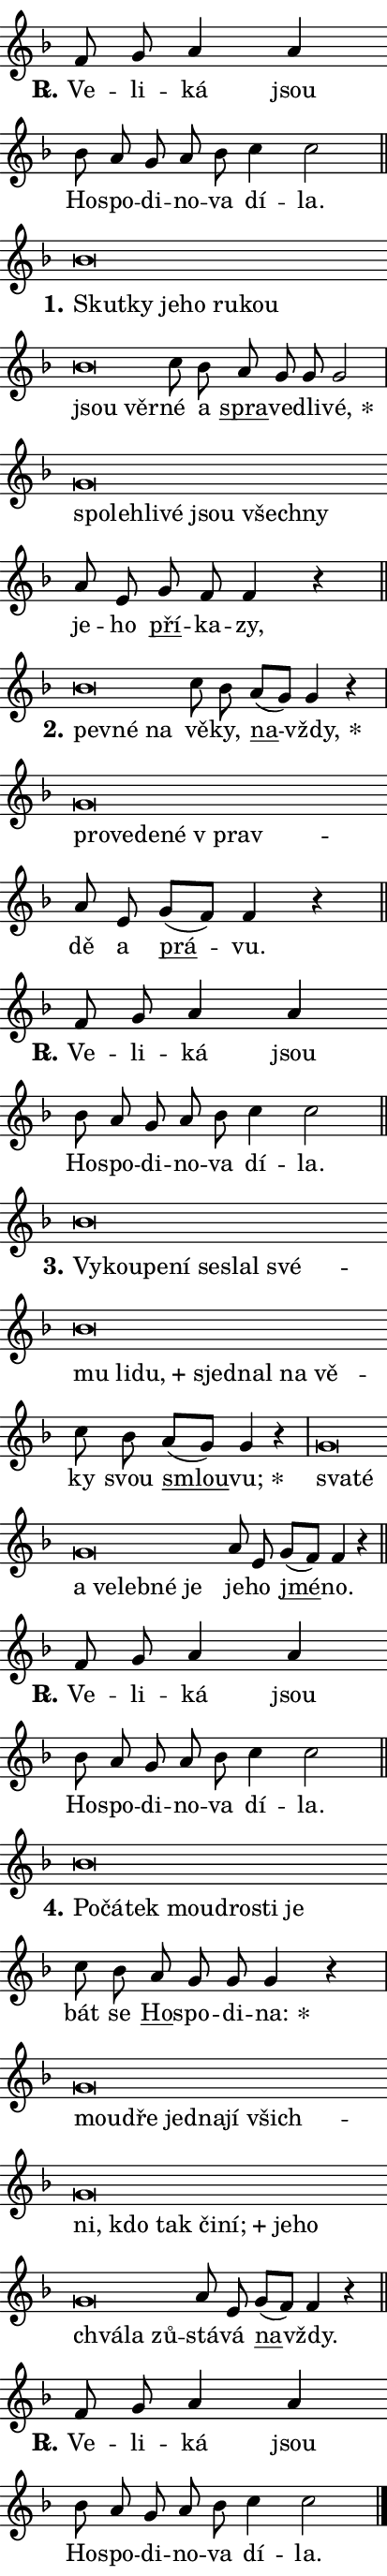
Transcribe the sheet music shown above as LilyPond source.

\version "2.24.0"
\header { tagline = "" }
\paper {
  indent = 0\cm
  top-margin = 0\cm
  right-margin = 0\cm
  bottom-margin = 0\cm
  left-margin = 0\cm
  paper-width = 7\cm
  page-breaking = #ly:one-page-breaking
  system-system-spacing.basic-distance = #11
  score-system-spacing.basic-distance = #11
  ragged-last = ##f
}


%% Author: Thomas Morley
%% https://lists.gnu.org/archive/html/lilypond-user/2020-05/msg00002.html
#(define (line-position grob)
"Returns position of @var[grob} in current system:
   @code{'start}, if at first time-step
   @code{'end}, if at last time-step
   @code{'middle} otherwise
"
  (let* ((col (ly:item-get-column grob))
         (ln (ly:grob-object col 'left-neighbor))
         (rn (ly:grob-object col 'right-neighbor))
         (col-to-check-left (if (ly:grob? ln) ln col))
         (col-to-check-right (if (ly:grob? rn) rn col))
         (break-dir-left
           (and
             (ly:grob-property col-to-check-left 'non-musical #f)
             (ly:item-break-dir col-to-check-left)))
         (break-dir-right
           (and
             (ly:grob-property col-to-check-right 'non-musical #f)
             (ly:item-break-dir col-to-check-right))))
        (cond ((eqv? 1 break-dir-left) 'start)
              ((eqv? -1 break-dir-right) 'end)
              (else 'middle))))

#(define (tranparent-at-line-position vctor)
  (lambda (grob)
  "Relying on @code{line-position} select the relevant enry from @var{vctor}.
Used to determine transparency,"
    (case (line-position grob)
      ((end) (not (vector-ref vctor 0)))
      ((middle) (not (vector-ref vctor 1)))
      ((start) (not (vector-ref vctor 2))))))

noteHeadBreakVisibility =
#(define-music-function (break-visibility)(vector?)
"Makes @code{NoteHead}s transparent relying on @var{break-visibility}"
#{
  \override NoteHead.transparent =
    #(tranparent-at-line-position break-visibility)
#})

#(define delete-ledgers-for-transparent-note-heads
  (lambda (grob)
    "Reads whether a @code{NoteHead} is transparent.
If so this @code{NoteHead} is removed from @code{'note-heads} from
@var{grob}, which is supposed to be @code{LedgerLineSpanner}.
As a result ledgers are not printed for this @code{NoteHead}"
    (let* ((nhds-array (ly:grob-object grob 'note-heads))
           (nhds-list
             (if (ly:grob-array? nhds-array)
                 (ly:grob-array->list nhds-array)
                 '()))
           ;; Relies on the transparent-property being done before
           ;; Staff.LedgerLineSpanner.after-line-breaking is executed.
           ;; This is fragile ...
           (to-keep
             (remove
               (lambda (nhd)
                 (ly:grob-property nhd 'transparent #f))
               nhds-list)))
      ;; TODO find a better method to iterate over grob-arrays, similiar
      ;; to filter/remove etc for lists
      ;; For now rebuilt from scratch
      (set! (ly:grob-object grob 'note-heads)  '())
      (for-each
        (lambda (nhd)
          (ly:pointer-group-interface::add-grob grob 'note-heads nhd))
        to-keep))))

hideNotes = {
  \noteHeadBreakVisibility #begin-of-line-visible
}
unHideNotes = {
  \noteHeadBreakVisibility #all-visible
}

% work-around for resetting accidentals
% https://lilypond.org/doc/v2.23/Documentation/notation/displaying-rhythms#unmetered-music
cadenzaMeasure = {
  \cadenzaOff
  \partial 1024 s1024
  \cadenzaOn
}

#(define-markup-command (accent layout props text) (markup?)
  "Underline accented syllable"
  (interpret-markup layout props
    #{\markup \override #'(offset . 4.3) \underline { #text }#}))

responsum = \markup \concat {
  "R" \hspace #-1.05 \path #0.1 #'((moveto 0 0.07) (lineto 0.9 0.8)) \hspace #0.05 "."
}

\layout {
    \context {
        \Staff
        \remove "Time_signature_engraver"
        \override LedgerLineSpanner.after-line-breaking = #delete-ledgers-for-transparent-note-heads
    }
    \context {
        \Voice {
            \override NoteHead.output-attributes = #'((class . "notehead"))
            \override Hairpin.height = #0.55
        }
    }
    \context {
        \Lyrics {
            \override StanzaNumber.output-attributes = #'((class . "stanzanumber"))
            \override LyricSpace.minimum-distance = #0.9
            \override LyricText.font-name = #"TeX Gyre Schola"
            \override LyricText.font-size = 1
            \override StanzaNumber.font-name = #"TeX Gyre Schola Bold"
            \override StanzaNumber.font-size = 1
        }
    }
}

% magnetic-lyrics.ily
%
%   written by
%     Jean Abou Samra <jean@abou-samra.fr>
%     Werner Lemberg <wl@gnu.org>
%
%   adapted by
%     Jiri Hon <jiri.hon@gmail.com>
%
% Version 2022-Apr-15

% https://www.mail-archive.com/lilypond-user@gnu.org/msg149350.html

#(define (Left_hyphen_pointer_engraver context)
   "Collect syllable-hyphen-syllable occurrences in lyrics and store
them in properties.  This engraver only looks to the left.  For
example, if the lyrics input is @code{foo -- bar}, it does the
following.

@itemize @bullet
@item
Set the @code{text} property of the @code{LyricHyphen} grob between
@q{foo} and @q{bar} to @code{foo}.

@item
Set the @code{left-hyphen} property of the @code{LyricText} grob with
text @q{foo} to the @code{LyricHyphen} grob between @q{foo} and
@q{bar}.
@end itemize

Use this auxiliary engraver in combination with the
@code{lyric-@/text::@/apply-@/magnetic-@/offset!} hook."
   (let ((hyphen #f)
         (text #f))
     (make-engraver
      (acknowledgers
       ((lyric-syllable-interface engraver grob source-engraver)
        (set! text grob)))
      (end-acknowledgers
       ((lyric-hyphen-interface engraver grob source-engraver)
        ;(when (not (grob::has-interface grob 'lyric-space-interface))
          (set! hyphen grob)));)
      ((stop-translation-timestep engraver)
       (when (and text hyphen)
         (ly:grob-set-object! text 'left-hyphen hyphen))
       (set! text #f)
       (set! hyphen #f)))))

#(define (lyric-text::apply-magnetic-offset! grob)
   "If the space between two syllables is less than the value in
property @code{LyricText@/.details@/.squash-threshold}, move the right
syllable to the left so that it gets concatenated with the left
syllable.

Use this function as a hook for
@code{LyricText@/.after-@/line-@/breaking} if the
@code{Left_@/hyphen_@/pointer_@/engraver} is active."
   (let ((hyphen (ly:grob-object grob 'left-hyphen #f)))
     (when hyphen
       (let ((left-text (ly:spanner-bound hyphen LEFT)))
         (when (grob::has-interface left-text 'lyric-syllable-interface)
           (let* ((common (ly:grob-common-refpoint grob left-text X))
                  (this-x-ext (ly:grob-extent grob common X))
                  (left-x-ext
                   (begin
                     ;; Trigger magnetism for left-text.
                     (ly:grob-property left-text 'after-line-breaking)
                     (ly:grob-extent left-text common X)))
                  ;; `delta` is the gap width between two syllables.
                  (delta (- (interval-start this-x-ext)
                            (interval-end left-x-ext)))
                  (details (ly:grob-property grob 'details))
                  (threshold (assoc-get 'squash-threshold details 0.2)))
             (when (< delta threshold)
               (let* (;; We have to manipulate the input text so that
                      ;; ligatures crossing syllable boundaries are not
                      ;; disabled.  For languages based on the Latin
                      ;; script this is essentially a beautification.
                      ;; However, for non-Western scripts it can be a
                      ;; necessity.
                      (lt (ly:grob-property left-text 'text))
                      (rt (ly:grob-property grob 'text))
                      (is-space (grob::has-interface hyphen 'lyric-space-interface))
                      (space (if is-space " " ""))
                      (space-markup (grob-interpret-markup grob " "))
                      (space-size (interval-length (ly:stencil-extent space-markup X)))
                      (extra-delta (if is-space space-size 0))
                      ;; Append new syllable.
                      (ltrt-space (if (and (string? lt) (string? rt))
                                (string-append lt space rt)
                                (make-concat-markup (list lt space rt))))
                      ;; Right-align `ltrt` to the right side.
                      (ltrt-space-markup (grob-interpret-markup
                               grob
                               (make-translate-markup
                                (cons (interval-length this-x-ext) 0)
                                (make-right-align-markup ltrt-space)))))
                 (begin
                   ;; Don't print `left-text`.
                   (ly:grob-set-property! left-text 'stencil #f)
                   ;; Set text and stencil (which holds all collected
                   ;; syllables so far) and shift it to the left.
                   (ly:grob-set-property! grob 'text ltrt-space)
                   (ly:grob-set-property! grob 'stencil ltrt-space-markup)
                   (ly:grob-translate-axis! grob (- (- delta extra-delta)) X))))))))))


#(define (lyric-hyphen::displace-bounds-first grob)
   ;; Make very sure this callback isn't triggered too early.
   (let ((left (ly:spanner-bound grob LEFT))
         (right (ly:spanner-bound grob RIGHT)))
     (ly:grob-property left 'after-line-breaking)
     (ly:grob-property right 'after-line-breaking)
     (ly:lyric-hyphen::print grob)))

squashThreshold = #0.4

\layout {
  \context {
    \Lyrics
    \consists #Left_hyphen_pointer_engraver
    \override LyricText.after-line-breaking =
      #lyric-text::apply-magnetic-offset!
    \override LyricHyphen.stencil = #lyric-hyphen::displace-bounds-first
    \override LyricText.details.squash-threshold = \squashThreshold
    \override LyricHyphen.minimum-distance = 0
    \override LyricHyphen.minimum-length = \squashThreshold
  }
}

squash = \override LyricText.details.squash-threshold = 9999
unSquash = \override LyricText.details.squash-threshold = \squashThreshold

left = \override LyricText.self-alignment-X = #LEFT
unLeft = \revert LyricText.self-alignment-X

starOffset = #(lambda (grob) 
                (let ((x_offset (ly:self-alignment-interface::aligned-on-x-parent grob)))
                  (if (= x_offset 0) 0 (+ x_offset 1.2))))

star = #(define-music-function (syllable)(string?)
"Append star separator at the end of a syllable"
#{
  \once \override LyricText.X-offset = #starOffset
  \lyricmode { \markup {
    #syllable
    \override #'((font-name . "TeX Gyre Schola Bold")) \hspace #0.2 \lower #0.65 \larger "*"
  } }
#})

starAccent = #(define-music-function (syllable)(string?)
"Append star separator at the end of a syllable and make accent"
#{
  \once \override LyricText.X-offset = #starOffset
  \lyricmode { \markup {
    \accent #syllable
    \override #'((font-name . "TeX Gyre Schola Bold")) \hspace #0.2 \lower #0.65 \larger "*"
  } }
#})

breath = #(define-music-function (syllable)(string?)
"Append breathing indicator at the end of a syllable"
#{
  \lyricmode { \markup { #syllable "+" } }
#})

optionalBreath = #(define-music-function (syllable)(string?)
"Append optional breathing indicator at the end of a syllable"
#{
  \lyricmode { \markup { #syllable "(+)" } }
#})


\score {
    <<
        \new Voice = "melody" { \cadenzaOn \key f \major \relative { f'8 g a4 a \bar "" bes8 a g a bes \bar "" c4 c2 \cadenzaMeasure \bar "||" \break } }
        \new Lyrics \lyricsto "melody" { \lyricmode { \set stanza = \responsum
Ve -- li -- ká jsou Ho -- spo -- di -- no -- va dí -- la. } }
    >>
    \layout {}
}

\score {
    <<
        \new Voice = "melody" { \cadenzaOn \key f \major \relative { bes'\breve*1/16 \hideNotes \breve*1/16 \bar "" \breve*1/16 \bar "" \breve*1/16 \bar "" \breve*1/16 \bar "" \breve*1/16 \bar "" \breve*1/16 \breve*1/16 \bar "" \unHideNotes c8 bes \bar "" a g g g2 \cadenzaMeasure \bar "|" g\breve*1/16 \hideNotes \breve*1/16 \bar "" \breve*1/16 \bar "" \breve*1/16 \bar "" \breve*1/16 \bar "" \breve*1/16 \breve*1/16 \bar "" \unHideNotes a8 e \bar "" g f f4 r \cadenzaMeasure \bar "||" \break } }
        \new Lyrics \lyricsto "melody" { \lyricmode { \set stanza = "1."
\left Skut -- \squash ky je -- ho ru -- kou jsou věr -- \unLeft \unSquash né a \markup \accent spra -- ve -- dli -- \star vé, \left spo -- \squash leh -- li -- vé jsou všech -- ny \unLeft \unSquash je -- ho \markup \accent pří -- ka -- zy, } }
    >>
    \layout {}
}

\score {
    <<
        \new Voice = "melody" { \cadenzaOn \key f \major \relative { bes'\breve*1/16 \hideNotes \breve*1/16 \breve*1/16 \bar "" \unHideNotes c8 bes \bar "" a[( g)] g4 r \cadenzaMeasure \bar "|" g\breve*1/16 \hideNotes \breve*1/16 \bar "" \breve*1/16 \bar "" \breve*1/16 \breve*1/16 \bar "" \unHideNotes a8 e \bar "" g[( f)] f4 r \cadenzaMeasure \bar "||" \break } }
        \new Lyrics \lyricsto "melody" { \lyricmode { \set stanza = "2."
\left pev -- \squash né na \unLeft \unSquash vě -- ky, \markup \accent na -- \star vždy, \left pro -- \squash ve -- de -- né "v prav" -- \unLeft \unSquash dě a \markup \accent prá -- vu. } }
    >>
    \layout {}
}

\score {
    <<
        \new Voice = "melody" { \cadenzaOn \key f \major \relative { f'8 g a4 a \bar "" bes8 a g a bes \bar "" c4 c2 \cadenzaMeasure \bar "||" \break } }
        \new Lyrics \lyricsto "melody" { \lyricmode { \set stanza = \responsum
Ve -- li -- ká jsou Ho -- spo -- di -- no -- va dí -- la. } }
    >>
    \layout {}
}

\score {
    <<
        \new Voice = "melody" { \cadenzaOn \key f \major \relative { bes'\breve*1/16 \hideNotes \breve*1/16 \bar "" \breve*1/16 \bar "" \breve*1/16 \bar "" \breve*1/16 \bar "" \breve*1/16 \bar "" \breve*1/16 \bar "" \breve*1/16 \bar "" \breve*1/16 \bar "" \breve*1/16 \bar "" \breve*1/16 \bar "" \breve*1/16 \bar "" \breve*1/16 \breve*1/16 \bar "" \unHideNotes c8 bes \bar "" a[( g)] g4 r \cadenzaMeasure \bar "|" g\breve*1/16 \hideNotes \breve*1/16 \bar "" \breve*1/16 \bar "" \breve*1/16 \bar "" \breve*1/16 \bar "" \breve*1/16 \breve*1/16 \bar "" \unHideNotes a8 e \bar "" g[( f)] f4 r \cadenzaMeasure \bar "||" \break } }
        \new Lyrics \lyricsto "melody" { \lyricmode { \set stanza = "3."
\left Vy -- \squash kou -- pe -- ní se -- slal své -- mu li -- \breath "du," sjed -- nal na vě -- \unLeft \unSquash ky svou \markup \accent smlou -- \star vu; \left sva -- \squash té a ve -- leb -- né je \unLeft \unSquash je -- ho \markup \accent jmé -- no. } }
    >>
    \layout {}
}

\score {
    <<
        \new Voice = "melody" { \cadenzaOn \key f \major \relative { f'8 g a4 a \bar "" bes8 a g a bes \bar "" c4 c2 \cadenzaMeasure \bar "||" \break } }
        \new Lyrics \lyricsto "melody" { \lyricmode { \set stanza = \responsum
Ve -- li -- ká jsou Ho -- spo -- di -- no -- va dí -- la. } }
    >>
    \layout {}
}

\score {
    <<
        \new Voice = "melody" { \cadenzaOn \key f \major \relative { bes'\breve*1/16 \hideNotes \breve*1/16 \bar "" \breve*1/16 \bar "" \breve*1/16 \bar "" \breve*1/16 \bar "" \breve*1/16 \breve*1/16 \bar "" \unHideNotes c8 bes \bar "" a g g g4 r \cadenzaMeasure \bar "|" g\breve*1/16 \hideNotes \breve*1/16 \bar "" \breve*1/16 \bar "" \breve*1/16 \bar "" \breve*1/16 \bar "" \breve*1/16 \bar "" \breve*1/16 \bar "" \breve*1/16 \bar "" \breve*1/16 \bar "" \breve*1/16 \bar "" \breve*1/16 \bar "" \breve*1/16 \bar "" \breve*1/16 \bar "" \breve*1/16 \bar "" \breve*1/16 \breve*1/16 \bar "" \unHideNotes a8 e \bar "" g[( f)] f4 r \cadenzaMeasure \bar "||" \break } }
        \new Lyrics \lyricsto "melody" { \lyricmode { \set stanza = "4."
\left Po -- \squash čá -- tek mou -- dro -- sti je \unLeft \unSquash bát se \markup \accent Ho -- spo -- di -- \star na: \left mou -- \squash dře jed -- na -- jí všich -- ni, kdo tak či -- \breath "ní;" je -- ho chvá -- la zů -- \unLeft \unSquash stá -- vá \markup \accent na -- vždy. } }
    >>
    \layout {}
}

\score {
    <<
        \new Voice = "melody" { \cadenzaOn \key f \major \relative { f'8 g a4 a \bar "" bes8 a g a bes \bar "" c4 c2 \cadenzaMeasure \bar "||" \break } \bar "|." }
        \new Lyrics \lyricsto "melody" { \lyricmode { \set stanza = \responsum
Ve -- li -- ká jsou Ho -- spo -- di -- no -- va dí -- la. } }
    >>
    \layout {}
}
